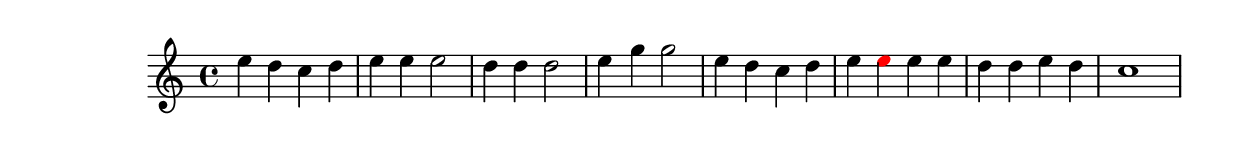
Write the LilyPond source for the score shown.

\version "2.18.2"
\language "english"

\header {
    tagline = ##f
}

\layout {}

\paper {}

\score {
    \new Staff
    {
        {   % measure
            \time 4/4
            \tweak color #black
            e''4
            \tweak color #black
            d''4
            \tweak color #black
            c''4
            \tweak color #black
            d''4
        }   % measure
        {   % measure
            \tweak color #black
            e''4
            \tweak color #black
            e''4
            \tweak color #black
            e''2
        }   % measure
        {   % measure
            \tweak color #black
            d''4
            \tweak color #black
            d''4
            \tweak color #black
            d''2
        }   % measure
        {   % measure
            \tweak color #black
            e''4
            \tweak color #black
            g''4
            \tweak color #black
            g''2
        }   % measure
        {   % measure
            \tweak color #black
            e''4
            \tweak color #black
            d''4
            \tweak color #black
            c''4
            \tweak color #black
            d''4
        }   % measure
        {   % measure
            \tweak color #black
            e''4
            \tweak color #red
            e''4
            e''4
            e''4
        }   % measure
        {   % measure
            d''4
            d''4
            e''4
            d''4
        }   % measure
        {   % measure
            c''1
        }   % measure
    }
}